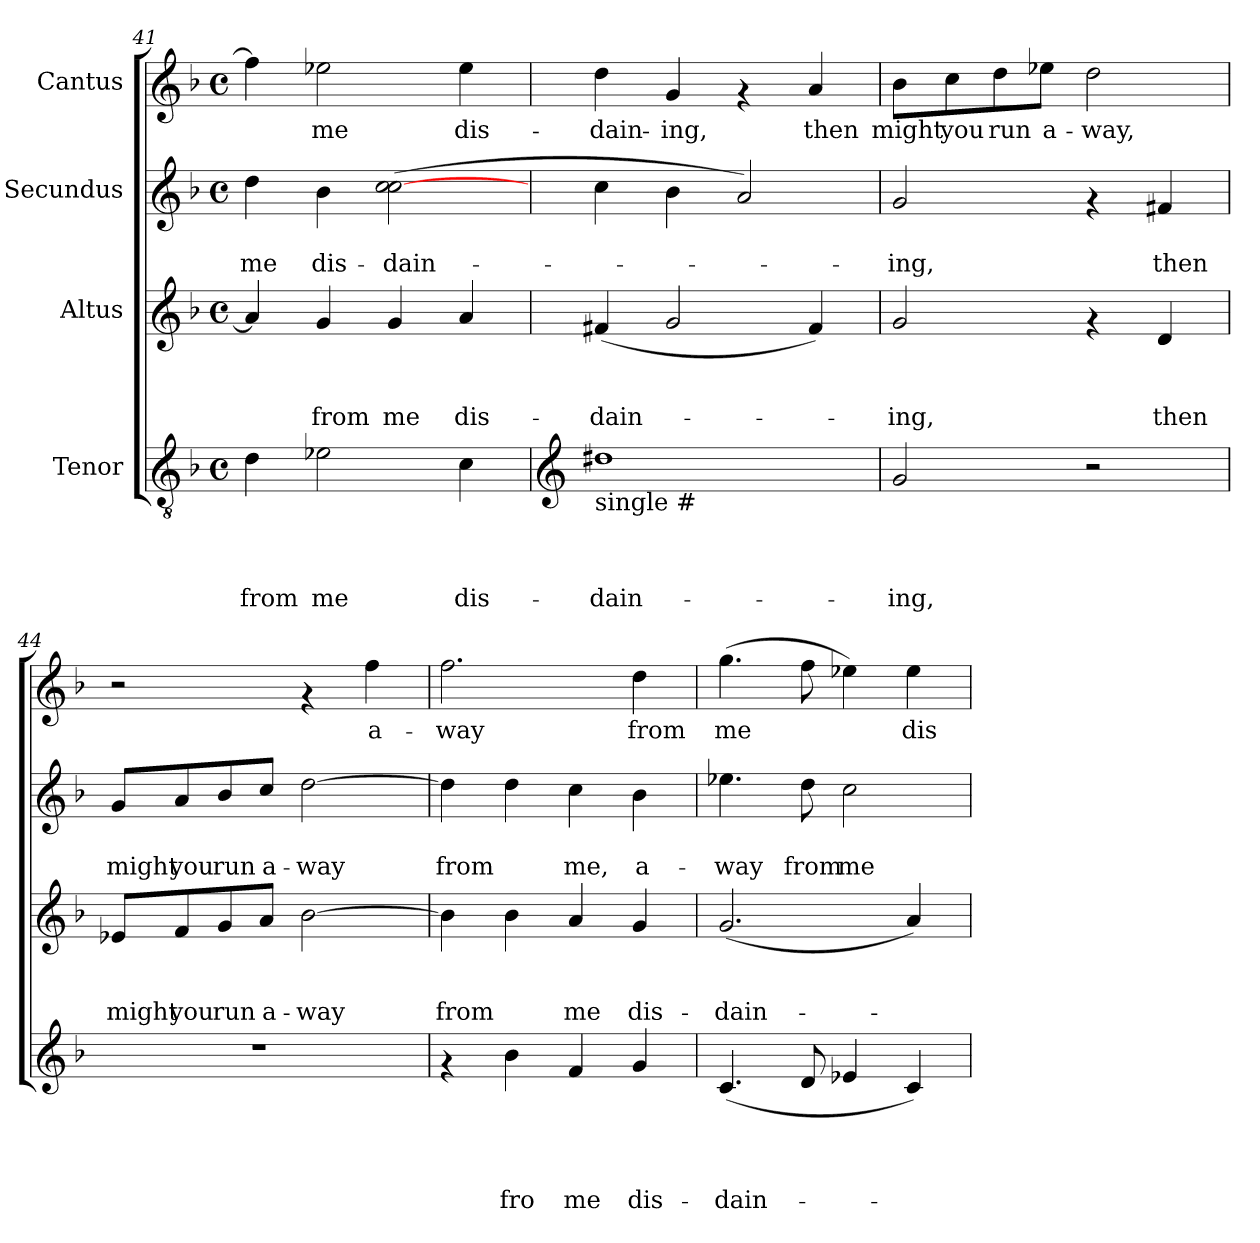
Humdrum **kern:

**kern	**text	**text	**text	**text	**kern	**text	**text	**text	**kern	**text	**text	**kern	**text
*part4	*part4	*part4	*part4	*part4	*part3	*part3	*part3	*part3	*part2	*part2	*part2	*part1	*part1
*staff4	*staff4	*staff4	*staff4	*staff4	*staff3	*staff3	*staff3	*staff3	*staff2	*staff2	*staff2	*staff1	*staff1
*I"Tenor	*	*	*	*	*I"Altus	*	*	*	*I"Secundus	*	*	*I"Cantus	*
*clefGv2	*	*	*	*	*clefG2	*	*	*	*clefG2	*	*	*clefG2	*
*k[b-]	*	*	*	*	*k[b-]	*	*	*	*k[b-]	*	*	*k[b-]	*
*F:	*	*	*	*	*F:	*	*	*	*F:	*	*	*F:	*
*M4/4	*	*	*	*	*M4/4	*	*	*	*M4/4	*	*	*M4/4	*
*met(c)	*	*	*	*	*met(c)	*	*	*	*met(c)	*	*	*met(c)	*
=41	=41	=41	=41	=41	=41	=41	=41	=41	=41	=41	=41	=41	=41
!	!	!	!	!LO:LY:b	!	!	!	!	!	!	!LO:LY:b	!	!
4d\	.	.	.	from	4a/]	.	.	.	4dd\	.	me	4ff\]	.
!	!	!	!	!LO:LY:b	!	!	!	!LO:LY:b	!	!	!LO:LY:b	!	!LO:LY:b
2e-X\	.	.	.	me	4g/	.	.	from	4b-\	.	dis-	2ee-X\	me
!	!	!	!	!	!	!	!	!LO:LY:b	!	!	!LO:LY:b	!	!
.	.	.	.	.	4g/	.	.	me	(>2cc\ [<2cc\	.	-dain-	.	.
!	!	!	!	!LO:LY:b	!	!	!	!LO:LY:b	!	!	!	!	!LO:LY:b
4c\	.	.	.	dis-	4a/	.	.	dis-	.	.	.	4ee-\	dis-
!!LO:LB:g=z
=42	=42	=42	=42	=42	=42	=42	=42	=42	=42	=42	=42	=42	=42
*clefG2	*	*	*	*	*	*	*	*	*	*	*	*	*
!LO:TX:b:t=single #	!	!	!	!	!	!	!	!	!	!	!	!	!
!	!	!	!	!LO:LY:b	!	!	!	!LO:LY:b	!	!	!	!	!LO:LY:b
1dd#	.	.	.	-dain-	(<4f#X/	.	.	-dain-	4cc\	.	.	4dd\	-dain-
!	!	!	!	!	!	!	!	!	!	!	!	!	!LO:LY:b
.	.	.	.	.	2g/	.	.	.	4b-\	.	.	4g/	-ing,
.	.	.	.	.	.	.	.	.	2a/)	.	.	4rf	.
!	!	!	!	!	!	!	!	!	!	!	!	!	!LO:LY:b
.	.	.	.	.	4f#/)	.	.	.	.	.	.	4a/	then
=43	=43	=43	=43	=43	=43	=43	=43	=43	=43	=43	=43	=43	=43
!	!	!	!	!LO:LY:b	!	!	!	!LO:LY:b	!	!	!LO:LY:b	!	!LO:LY:b
2g/	.	.	.	-ing,	2g/	.	.	-ing,	2g/	.	-ing,	8b-\L	might
!	!	!	!	!	!	!	!	!	!	!	!	!	!LO:LY:b
.	.	.	.	.	.	.	.	.	.	.	.	8cc\	you
!	!	!	!	!	!	!	!	!	!	!	!	!	!LO:LY:b
.	.	.	.	.	.	.	.	.	.	.	.	8dd\	run
!	!	!	!	!	!	!	!	!	!	!	!	!	!LO:LY:b
.	.	.	.	.	.	.	.	.	.	.	.	8ee-X\J	a-
!	!	!	!	!	!	!	!	!	!	!	!	!	!LO:LY:b
2r	.	.	.	.	4rf	.	.	.	4rf	.	.	2dd\	-way,
!	!	!	!	!	!	!	!	!LO:LY:b	!	!	!LO:LY:b	!	!
.	.	.	.	.	4d/	.	.	then	4f#X/	.	then	.	.
=44	=44	=44	=44	=44	=44	=44	=44	=44	=44	=44	=44	=44	=44
!	!	!	!	!	!	!	!	!LO:LY:b	!	!	!LO:LY:b	!	!
1r	.	.	.	.	8e-X/L	.	.	might	8g/L	.	might	2r	.
!	!	!	!	!	!	!	!	!LO:LY:b	!	!	!LO:LY:b	!	!
.	.	.	.	.	8f/	.	.	you	8a/	.	you	.	.
!	!	!	!	!	!	!	!	!LO:LY:b	!	!	!LO:LY:b	!	!
.	.	.	.	.	8g/	.	.	run	8b-/	.	run	.	.
!	!	!	!	!	!	!	!	!LO:LY:b	!	!	!LO:LY:b	!	!
.	.	.	.	.	8a/J	.	.	a-	8cc/J	.	a-	.	.
!	!	!	!	!	!	!	!	!LO:LY:b	!	!	!LO:LY:b	!	!
.	.	.	.	.	[>2b-\	.	.	-way	[>2dd\	.	-way	4rf	.
!	!	!	!	!	!	!	!	!	!	!	!	!	!LO:LY:b
.	.	.	.	.	.	.	.	.	.	.	.	4ff\	a-
=45	=45	=45	=45	=45	=45	=45	=45	=45	=45	=45	=45	=45	=45
!	!	!	!	!	!	!	!	!LO:LY:b	!	!	!LO:LY:b	!	!LO:LY:b
4rf	.	.	.	.	4b-\]	.	.	from	4dd\]	.	from	2.ff\	-way
!	!	!	!	!LO:LY:b	!	!	!	!	!	!	!	!	!
4b-\	.	.	.	fro	4b-\	.	.	.	4dd\	.	.	.	.
!	!	!	!	!LO:LY:b	!	!	!	!LO:LY:b	!	!	!LO:LY:b	!	!
4f/	.	.	.	me	4a/	.	.	me	4cc\	.	me,	.	.
!	!	!	!	!LO:LY:b	!	!	!	!LO:LY:b	!	!	!LO:LY:b	!	!LO:LY:b
4g/	.	.	.	dis-	4g/	.	.	dis-	4b-\	.	a-	4dd\	from
=46	=46	=46	=46	=46	=46	=46	=46	=46	=46	=46	=46	=46	=46
!	!	!	!	!LO:LY:b	!	!	!	!LO:LY:b	!	!	!LO:LY:b	!	!LO:LY:b
(<4.c/	.	.	.	-dain-	(<2.g/	.	.	-dain-	4.ee-X\	.	-way	(>4.gg\	me
!	!	!	!	!	!	!	!	!	!	!	!LO:LY:b	!	!
8d/	.	.	.	.	.	.	.	.	8dd\	.	from	8ff\	.
!	!	!	!	!	!	!	!	!	!	!	!LO:LY:b	!	!
4e-X/	.	.	.	.	.	.	.	.	2cc\	.	me	4ee-X\)	.
!	!	!	!	!	!	!	!	!	!	!	!	!	!LO:LY:b
4c/)	.	.	.	.	4a/)	.	.	.	.	.	.	4ee-\	dis-
=	=	=	=	=	=	=	=	=	=	=	=	=	=
*-	*-	*-	*-	*-	*-	*-	*-	*-	*-	*-	*-	*-	*-
